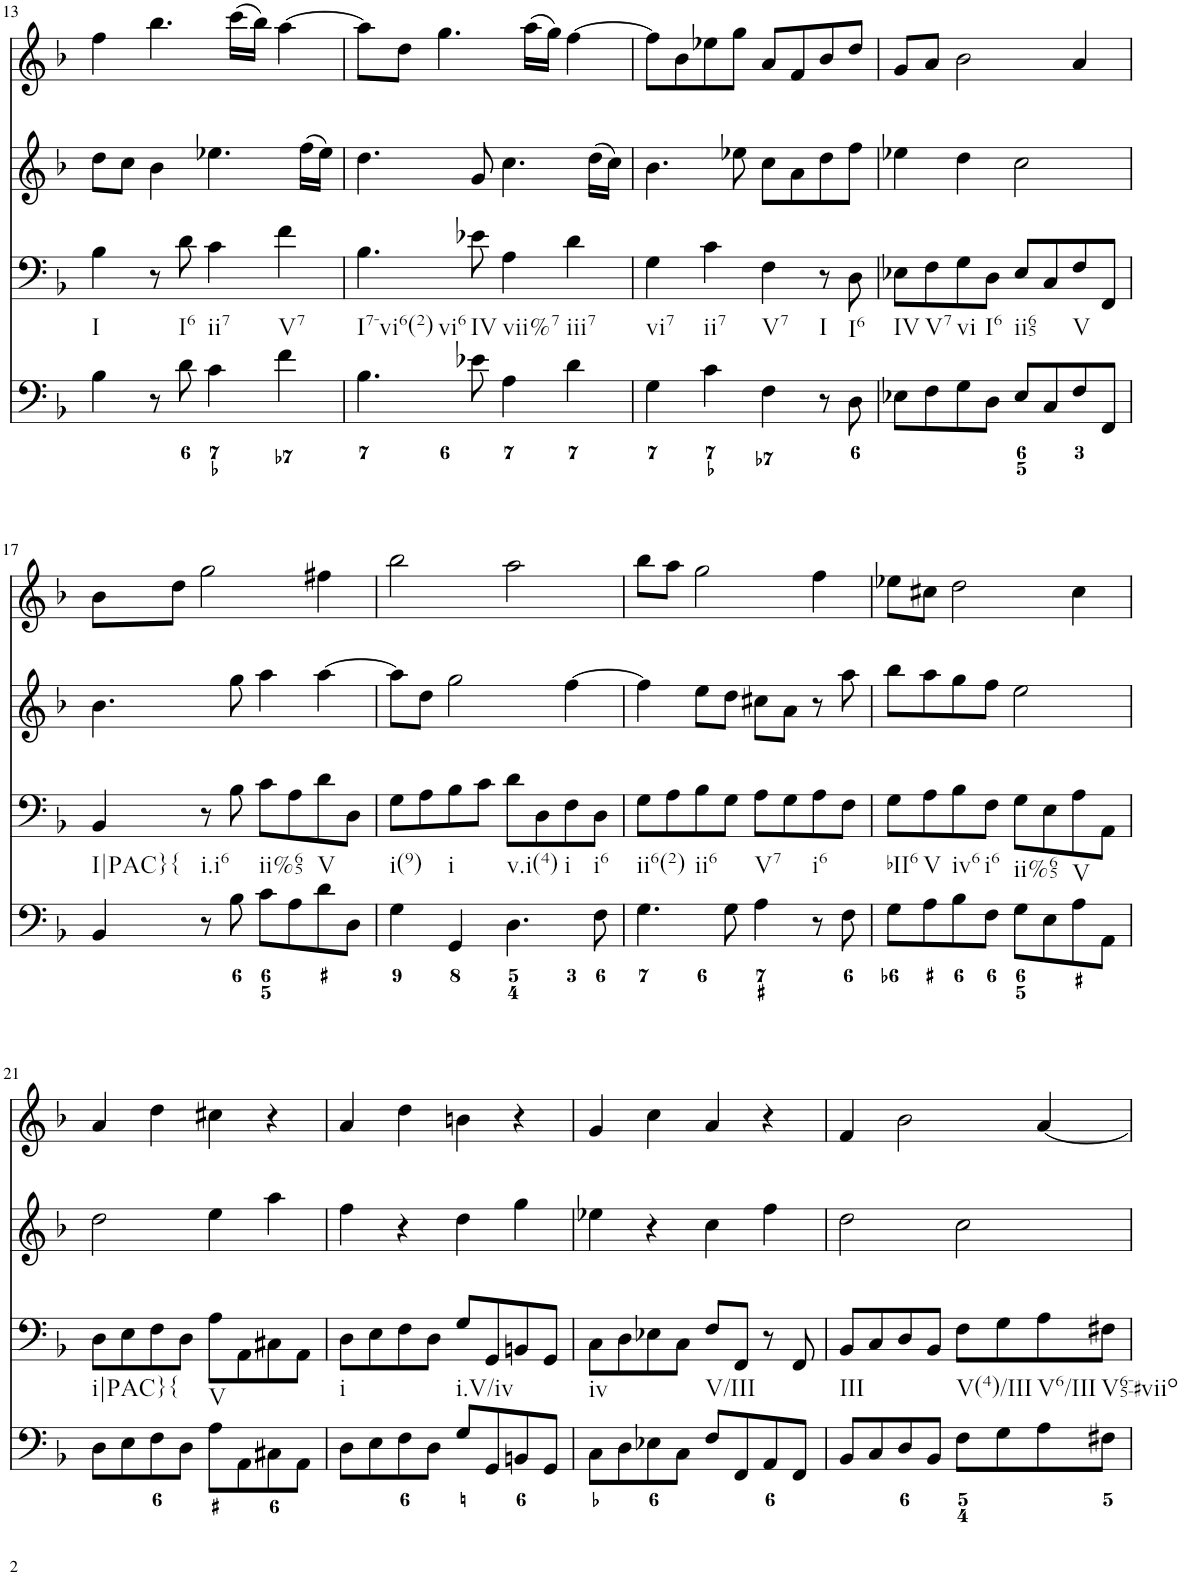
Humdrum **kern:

**kern	**kern	**kern	**kern
*part4	*part3	*part2	*part1
*staff4	*staff3	*staff2	*staff1
*I"Piano	*I"Piano	*I"Piano	*I"Piano
*I'Pno	*I'Pno	*I'Pno	*I'Pno
!!LO:PB:g=z
*clefF4	*clefF4	*clefG2	*clefG2
*k[b-]	*k[b-]	*k[b-]	*k[b-]
*d:	*d:	*d:	*d:
*M4/4	*M4/4	*M4/4	*M4/4
*met(c)	*met(c)	*met(c)	*met(c)
=13	=13	=13	=13
!	!LO:TX:b:t=I	!	!
4B-\	4B-\	8dd\L	4ff\
.	.	8cc\J	.
8r	8r	4b-\	4.bb-\
!	!LO:TX:b:t=I6	!	!
8d\	8d\	.	.
!	!LO:TX:b:t=ii7	!	!
4c\	4c\	4.ee-X\	.
.	.	.	(16ccc\LL
.	.	.	16bb-\JJ)
!	!LO:TX:b:t=V7	!	!
4f\	4f\	.	[4aa\
.	.	(16ff\LL	.
.	.	16ee-\JJ)	.
=14	=14	=14	=14
!	!LO:TX:b:t=I7-vi6(2)	!	!
!	!LO:TX:b:t=vi6	!	!
4.B-\	4.B-\	4.dd\	8aa\L]
.	.	.	8dd\J
.	.	.	4.gg\
!	!LO:TX:b:t=IV	!	!
8e-X\	8e-X\	8g/	.
!	!LO:TX:b:t=vii%7	!	!
4A\	4A\	4.cc\	.
.	.	.	(16aa\LL
.	.	.	16gg\JJ)
!	!LO:TX:b:t=iii7	!	!
4d\	4d\	.	[4ff\
.	.	(16dd\LL	.
.	.	16cc\JJ)	.
=15	=15	=15	=15
!	!LO:TX:b:t=vi7	!	!
4G\	4G\	4.b-\	8ff\L]
.	.	.	8b-\
!	!LO:TX:b:t=ii7	!	!
4c\	4c\	.	8ee-X\
.	.	8ee-X\	8gg\J
!	!LO:TX:b:t=V7	!	!
4F\	4F\	8cc\L	8a/L
.	.	8a\	8f/
!	!LO:TX:b:t=I	!	!
8r	8r	8dd\	8b-/
!	!LO:TX:b:t=I6	!	!
8D\	8D\	8ff\J	8dd/J
=16	=16	=16	=16
!	!LO:TX:b:t=IV	!	!
8E-X\L	8E-X\L	4ee-X\	8g/L
!	!LO:TX:b:t=V7	!	!
8F\	8F\	.	8a/J
!	!LO:TX:b:t=vi	!	!
8G\	8G\	4dd\	2b-\
!	!LO:TX:b:t=I6	!	!
8D\J	8D\J	.	.
!	!LO:TX:b:t=ii65	!	!
8E-/L	8E-/L	2cc\	.
8C/	8C/	.	.
!	!LO:TX:b:t=V	!	!
8F/	8F/	.	4a/
8FF/J	8FF/J	.	.
!!LO:LB:g=z
=17	=17	=17	=17
!	!LO:TX:b:t=I|PAC}	!	!
!	!LO:TX:b:t={	!	!
4BB-/	4BB-/	4.b-\	8b-\L
.	.	.	8dd\J
!	!LO:TX:b:t=i.i6	!	!
8r	8r	.	2gg\
8B-\	8B-\	8gg\	.
!	!LO:TX:b:t=ii%65	!	!
8c\L	8c\L	4aa\	.
8A\	8A\	.	.
!	!LO:TX:b:t=V	!	!
8d\	8d\	[4aa\	4ff#X\
8D\J	8D\J	.	.
=18	=18	=18	=18
!	!LO:TX:b:t=i(9)	!	!
4G\	8G\L	8aa\L]	2bb-\
.	8A\	8dd\J	.
!	!LO:TX:b:t=i	!	!
4GG/	8B-\	2gg\	.
.	8c\J	.	.
!	!LO:TX:b:t=v.i(4)	!	!
4.D\	8d\L	.	2aa\
.	8D\	.	.
!	!LO:TX:b:t=i	!	!
.	8F\	[4ff\	.
!	!LO:TX:b:t=i6	!	!
8F\	8D\J	.	.
=19	=19	=19	=19
!	!LO:TX:b:t=ii6(2)	!	!
4.G\	8G\L	4ff\]	8bb-\L
.	8A\	.	8aa\J
!	!LO:TX:b:t=ii6	!	!
.	8B-\	8ee\L	2gg\
8G\	8G\J	8dd\J	.
!	!LO:TX:b:t=V7	!	!
4A\	8A\L	8cc#X\L	.
.	8G\	8a\J	.
!	!LO:TX:b:t=i6	!	!
8r	8A\	8r	4ff\
8F\	8F\J	8aa\	.
=20	=20	=20	=20
!	!LO:TX:b:t=bII6	!	!
8G\L	8G\L	8bb-\L	8ee-X\L
!	!LO:TX:b:t=V	!	!
8A\	8A\	8aa\	8cc#X\J
!	!LO:TX:b:t=iv6	!	!
8B-\	8B-\	8gg\	2dd\
!	!LO:TX:b:t=i6	!	!
8F\J	8F\J	8ff\J	.
!	!LO:TX:b:t=ii%65	!	!
8G\L	8G\L	2ee\	.
8E\	8E\	.	.
!	!LO:TX:b:t=V	!	!
8A\	8A\	.	4cc#\
8AA\J	8AA\J	.	.
!!LO:LB:g=z
=21	=21	=21	=21
!	!LO:TX:b:t=i|PAC}{	!	!
8D\L	8D\L	2dd\	4a/
8E\	8E\	.	.
8F\	8F\	.	4dd\
8D\J	8D\J	.	.
!	!LO:TX:b:t=V	!	!
8A\L	8A\L	4ee\	4cc#X\
8AA\	8AA\	.	.
8C#X\	8C#X\	4aa\	4r
8AA\J	8AA\J	.	.
=22	=22	=22	=22
!	!LO:TX:b:t=i	!	!
8D\L	8D\L	4ff\	4a/
8E\	8E\	.	.
8F\	8F\	4r	4dd\
8D\J	8D\J	.	.
!	!LO:TX:b:t=i.V/iv	!	!
8G/L	8G/L	4dd\	4bn\
8GG/	8GG/	.	.
8BBn/	8BBn/	4gg\	4r
8GG/J	8GG/J	.	.
=23	=23	=23	=23
!	!LO:TX:b:t=iv	!	!
8C\L	8C\L	4ee-X\	4g/
8D\	8D\	.	.
8E-X\	8E-X\	4r	4cc\
8C\J	8C\J	.	.
!	!LO:TX:b:t=V/III	!	!
8F/L	8F/L	4cc\	4a/
8FF/	8FF/J	.	.
8AA/	8r	4ff\	4r
8FF/J	8FF/	.	.
=24	=24	=24	=24
!	!LO:TX:b:t=III	!	!
8BB-/L	8BB-/L	2dd\	4f/
8C/	8C/	.	.
8D/	8D/	.	2b-\
8BB-/J	8BB-/J	.	.
!	!LO:TX:b:t=V(4)/III	!	!
8F\L	8F\L	2cc\	.
8G\	8G\	.	.
!	!LO:TX:b:t=V6/III	!	!
8A\	8A\	.	[4a/
!	!LO:TX:b:t=V65-#viio	!	!
8F#X\J	8F#X\J	.	.
=	=	=	=
*-	*-	*-	*-
